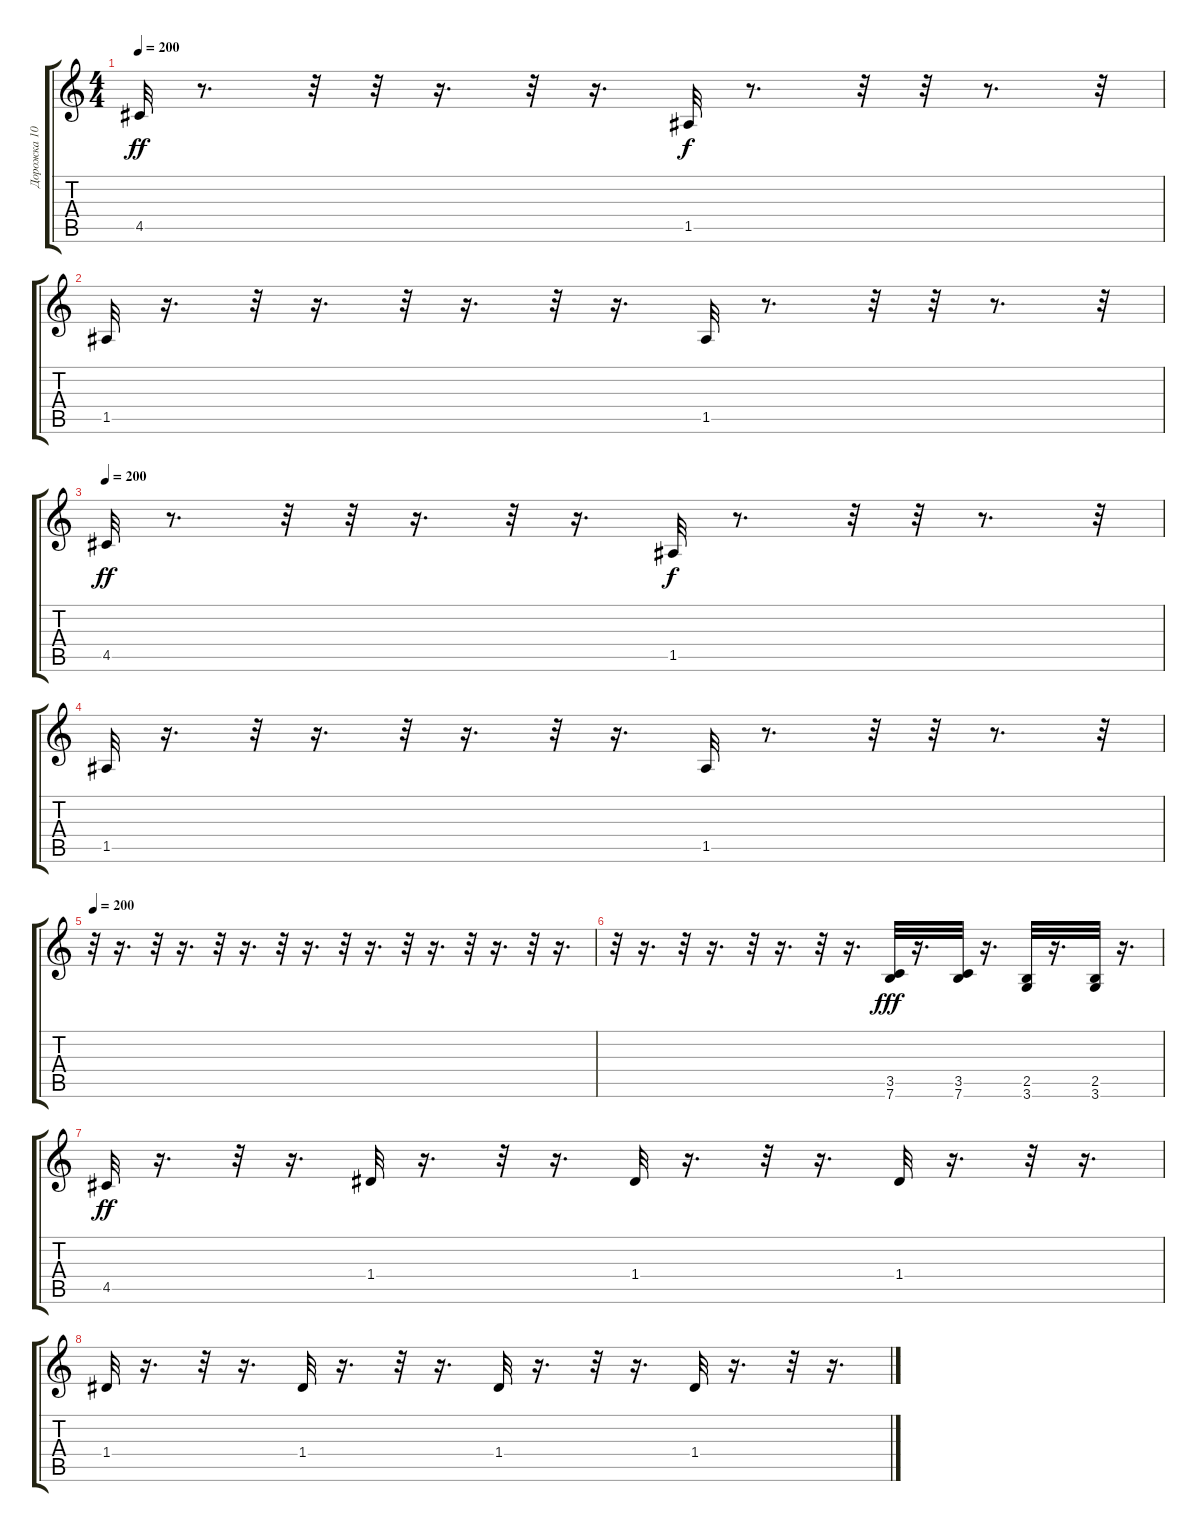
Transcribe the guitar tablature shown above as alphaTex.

\track ("Дорожка 10" "Дорожка 10") {instrument acousticguitarnylon}
\staff {score tabs}
\tuning (E4 B3 G3 D3 A2 E2) {hide}
\ts (4 4)
\tempo 200
\clef g2
\ks c
4.5.32{dy ff} r.8{d} r.32 r.32 r.16{d} r.32 r.16{d} 1.5.32{dy f} r.8{d} r.32 r.32 r.8{d} r.32 |
1.5.32 r.16{d} r.32 r.16{d} r.32 r.16{d} r.32 r.16{d} 1.5.32 r.8{d} r.32 r.32 r.8{d} r.32 |
\tempo 200
4.5.32{dy ff} r.8{d} r.32 r.32 r.16{d} r.32 r.16{d} 1.5.32{dy f} r.8{d} r.32 r.32 r.8{d} r.32 |
1.5.32 r.16{d} r.32 r.16{d} r.32 r.16{d} r.32 r.16{d} 1.5.32 r.8{d} r.32 r.32 r.8{d} r.32 |
\tempo 200
r.32 r.16{d} r.32 r.16{d} r.32 r.16{d} r.32 r.16{d} r.32 r.16{d} r.32 r.16{d} r.32 r.16{d} r.32 r.16{d} |
r.32 r.16{d} r.32 r.16{d} r.32 r.16{d} r.32 r.16{d} (3.5 7.6).32{dy fff} r.16{d} (3.5 7.6).32 r.16{d} (2.5 3.6).32 r.16{d} (2.5 3.6).32 r.16{d} |
4.5.32{dy ff} r.16{d} r.32 r.16{d} 1.4.32 r.16{d} r.32 r.16{d} 1.4.32 r.16{d} r.32 r.16{d} 1.4.32 r.16{d} r.32 r.16{d} |
1.4.32 r.16{d} r.32 r.16{d} 1.4.32 r.16{d} r.32 r.16{d} 1.4.32 r.16{d} r.32 r.16{d} 1.4.32 r.16{d} r.32 r.16{d}
